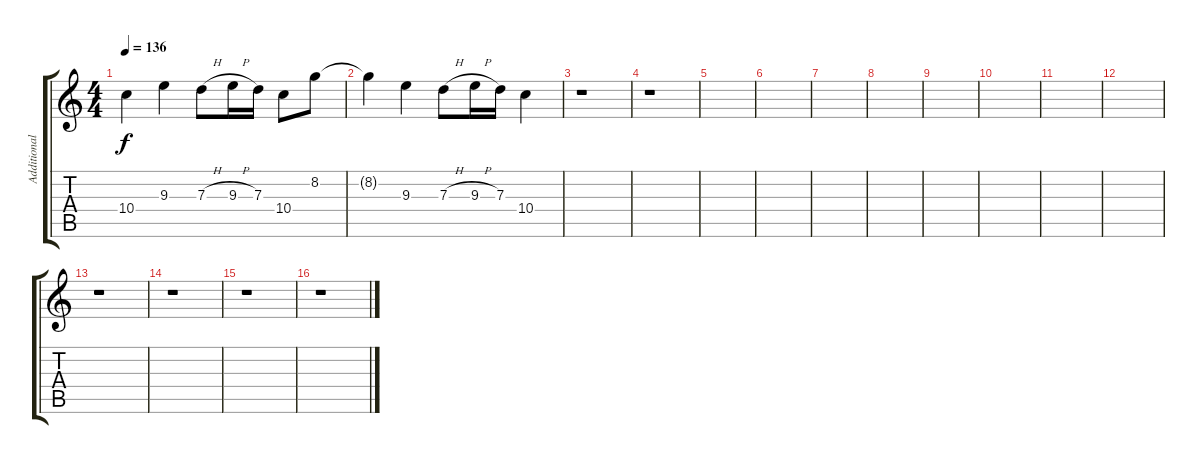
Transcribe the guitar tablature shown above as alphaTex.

\track ("Additional Guitar" "Additional") {instrument overdrivenguitar}
\staff {score tabs}
\tuning (E4 B3 G3 D3 A2 E2) {hide}
\ts (4 4)
\tempo 136
\clef g2
\ks c
10.4{t}.4{dy f} 9.3.4 7.3{h}.8 9.3{h}.16 7.3.16 10.4.8 8.2.8 |
8.2{t}.4 9.3.4 7.3{h}.8 9.3{h}.16 7.3.16 10.4.4 |
r.1 |
r.1 |
|
|
|
|
|
|
|
|
r.1 |
r.1 |
r.1 |
r.1
